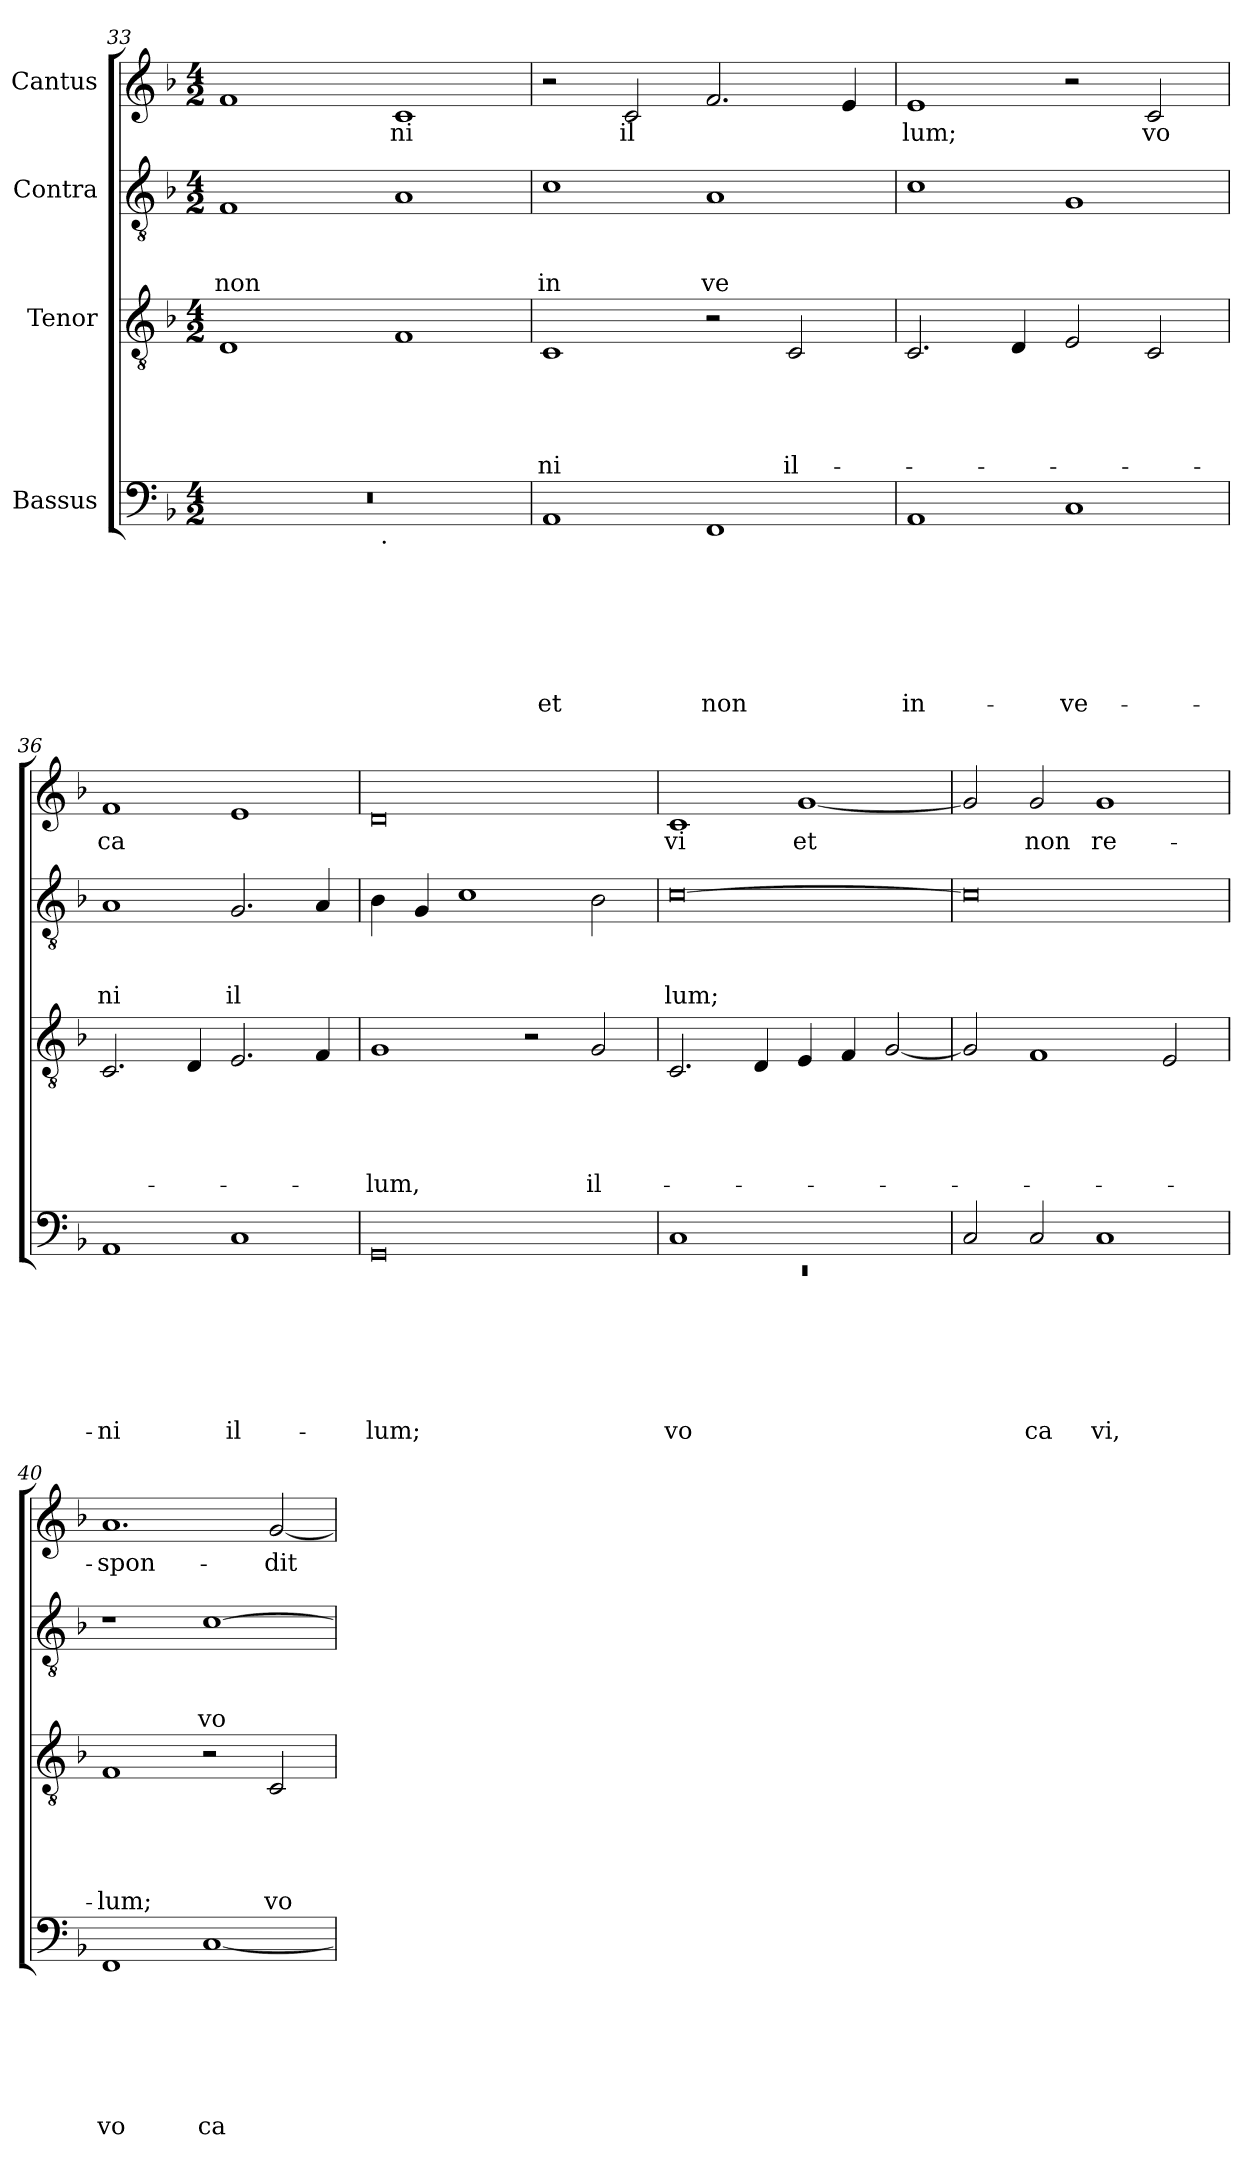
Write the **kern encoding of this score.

**kern	**text	**text	**text	**text	**text	**text	**text	**kern	**text	**text	**text	**text	**text	**kern	**text	**text	**text	**kern	**text
*part4	*part4	*part4	*part4	*part4	*part4	*part4	*part4	*part3	*part3	*part3	*part3	*part3	*part3	*part2	*part2	*part2	*part2	*part1	*part1
*staff4	*staff4	*staff4	*staff4	*staff4	*staff4	*staff4	*staff4	*staff3	*staff3	*staff3	*staff3	*staff3	*staff3	*staff2	*staff2	*staff2	*staff2	*staff1	*staff1
*I"Bassus	*	*	*	*	*	*	*	*I"Tenor	*	*	*	*	*	*I"Contra	*	*	*	*I"Cantus	*
*clefF4	*	*	*	*	*	*	*	*clefGv2	*	*	*	*	*	*clefGv2	*	*	*	*clefG2	*
*k[b-]	*	*	*	*	*	*	*	*k[b-]	*	*	*	*	*	*k[b-]	*	*	*	*k[b-]	*
*F:	*	*	*	*	*	*	*	*F:	*	*	*	*	*	*F:	*	*	*	*F:	*
*M4/2	*	*	*	*	*	*	*	*M4/2	*	*	*	*	*	*M4/2	*	*	*	*M4/2	*
=33	=33	=33	=33	=33	=33	=33	=33	=33	=33	=33	=33	=33	=33	=33	=33	=33	=33	=33	=33
!	!	!	!	!	!	!	!	!	!	!	!	!	!	!	!	!	!LO:LY:b	!	!
*^	*	*	*	*	*	*	*	*	*	*	*	*	*	*	*	*	*	*	*
0r	2ryy	.	.	.	.	.	.	.	1D	.	.	.	.	.	1F	.	.	non	1f	.
.	4...ryy	.	.	.	.	.	.	.	.	.	.	.	.	.	.	.	.	.	.	.
!	!LO:TX:b:t=.	!	!	!	!	!	!	!	!	!	!	!	!	!	!	!	!	!	!	!
.	1ryy	.	.	.	.	.	.	.	.	.	.	.	.	.	.	.	.	.	.	.
!	!	!	!	!	!	!	!	!	!	!	!	!	!	!	!	!	!	!	!	!LO:LY:b
.	.	.	.	.	.	.	.	.	1F	.	.	.	.	.	1A	.	.	.	1c	ni
.	32ryy	.	.	.	.	.	.	.	.	.	.	.	.	.	.	.	.	.	.	.
=34	=34	=34	=34	=34	=34	=34	=34	=34	=34	=34	=34	=34	=34	=34	=34	=34	=34	=34	=34	=34
!	!	!	!	!	!	!	!	!LO:LY:b	!	!	!	!	!	!LO:LY:b	!	!	!	!LO:LY:b	!	!
*v	*v	*	*	*	*	*	*	*	*	*	*	*	*	*	*	*	*	*	*	*
1AA	.	.	.	.	.	.	et	1C	.	.	.	.	-ni	1c	.	.	in	2r	.
!	!	!	!	!	!	!	!	!	!	!	!	!	!	!	!	!	!	!	!LO:LY:b
.	.	.	.	.	.	.	.	.	.	.	.	.	.	.	.	.	.	2c/	il
!	!	!	!	!	!	!	!LO:LY:b	!	!	!	!	!	!	!	!	!	!LO:LY:b	!	!
1FF	.	.	.	.	.	.	non	2r	.	.	.	.	.	1A	.	.	ve	2.f/	.
!	!	!	!	!	!	!	!	!	!	!	!	!	!LO:LY:b	!	!	!	!	!	!
.	.	.	.	.	.	.	.	2C/	.	.	.	.	il-	.	.	.	.	.	.
.	.	.	.	.	.	.	.	.	.	.	.	.	.	.	.	.	.	4e/	.
=35	=35	=35	=35	=35	=35	=35	=35	=35	=35	=35	=35	=35	=35	=35	=35	=35	=35	=35	=35
!	!	!	!	!	!	!	!LO:LY:b	!	!	!	!	!	!	!	!	!	!	!	!LO:LY:b
1AA	.	.	.	.	.	.	in-	2.C/	.	.	.	.	.	1c	.	.	.	1e	lum;
.	.	.	.	.	.	.	.	4D/	.	.	.	.	.	.	.	.	.	.	.
!	!	!	!	!	!	!	!LO:LY:b	!	!	!	!	!	!	!	!	!	!	!	!
1C	.	.	.	.	.	.	-ve-	2E/	.	.	.	.	.	1G	.	.	.	2r	.
!	!	!	!	!	!	!	!	!	!	!	!	!	!	!	!	!	!	!	!LO:LY:b
.	.	.	.	.	.	.	.	2C/	.	.	.	.	.	.	.	.	.	2c/	vo
=36	=36	=36	=36	=36	=36	=36	=36	=36	=36	=36	=36	=36	=36	=36	=36	=36	=36	=36	=36
!	!	!	!	!	!	!	!LO:LY:b	!	!	!	!	!	!	!	!	!	!LO:LY:b	!	!LO:LY:b
1AA	.	.	.	.	.	.	-ni	2.C/	.	.	.	.	.	1A	.	.	ni	1f	ca
.	.	.	.	.	.	.	.	4D/	.	.	.	.	.	.	.	.	.	.	.
!	!	!	!	!	!	!	!LO:LY:b	!	!	!	!	!	!	!	!	!	!LO:LY:b	!	!
1C	.	.	.	.	.	.	il-	2.E/	.	.	.	.	.	2.G/	.	.	il	1e	.
.	.	.	.	.	.	.	.	4F/	.	.	.	.	.	4A/	.	.	.	.	.
!!LO:LB:g=z
=37	=37	=37	=37	=37	=37	=37	=37	=37	=37	=37	=37	=37	=37	=37	=37	=37	=37	=37	=37
!	!	!	!	!	!	!	!LO:LY:b	!	!	!	!	!	!LO:LY:b	!	!	!	!	!	!
0GG	.	.	.	.	.	.	-lum;	1G	.	.	.	.	-lum,	4B-\	.	.	.	0d	.
.	.	.	.	.	.	.	.	.	.	.	.	.	.	4G/	.	.	.	.	.
.	.	.	.	.	.	.	.	.	.	.	.	.	.	1c	.	.	.	.	.
.	.	.	.	.	.	.	.	2r	.	.	.	.	.	.	.	.	.	.	.
!	!	!	!	!	!	!	!	!	!	!	!	!	!LO:LY:b	!	!	!	!	!	!
.	.	.	.	.	.	.	.	2G/	.	.	.	.	il-	2B-\	.	.	.	.	.
=38	=38	=38	=38	=38	=38	=38	=38	=38	=38	=38	=38	=38	=38	=38	=38	=38	=38	=38	=38
*^	*	*	*	*	*	*	*	*	*	*	*	*	*	*	*	*	*	*	*
!	!LO:N:vis=1	!	!	!	!	!	!	!LO:LY:b	!	!	!	!	!	!	!	!	!	!LO:LY:b	!	!LO:LY:b
*	*^	*	*	*	*	*	*	*	*	*	*	*	*	*	*	*	*	*	*	*
0ryy	0rEE	1C	.	.	.	.	.	.	vo	2.C/	.	.	.	.	.	[>0c	.	.	lum;	1c	vi
.	.	.	.	.	.	.	.	.	.	4D/	.	.	.	.	.	.	.	.	.	.	.
!	!	!	!	!	!	!	!	!	!	!	!	!	!	!	!	!	!	!	!	!	!LO:LY:b
.	.	1ryy	.	.	.	.	.	.	.	4E/	.	.	.	.	.	.	.	.	.	[<1g	et
.	.	.	.	.	.	.	.	.	.	4F/	.	.	.	.	.	.	.	.	.	.	.
.	.	.	.	.	.	.	.	.	.	[<2G/	.	.	.	.	.	.	.	.	.	.	.
*v	*v	*v	*	*	*	*	*	*	*	*	*	*	*	*	*	*	*	*	*	*	*
=39	=39	=39	=39	=39	=39	=39	=39	=39	=39	=39	=39	=39	=39	=39	=39	=39	=39	=39	=39
2C/	.	.	.	.	.	.	.	2G/]	.	.	.	.	.	0c]	.	.	.	2g/]	.
!	!	!	!	!	!	!	!LO:LY:b	!	!	!	!	!	!	!	!	!	!	!	!LO:LY:b
2C/	.	.	.	.	.	.	ca	1F	.	.	.	.	.	.	.	.	.	2g/	non
!	!	!	!	!	!	!	!LO:LY:b	!	!	!	!	!	!	!	!	!	!	!	!LO:LY:b
1C	.	.	.	.	.	.	vi,	.	.	.	.	.	.	.	.	.	.	1g	re-
.	.	.	.	.	.	.	.	2E/	.	.	.	.	.	.	.	.	.	.	.
=40	=40	=40	=40	=40	=40	=40	=40	=40	=40	=40	=40	=40	=40	=40	=40	=40	=40	=40	=40
!	!	!	!	!	!	!	!LO:LY:b	!	!	!	!	!	!LO:LY:b	!	!	!	!	!	!LO:LY:b
1FF	.	.	.	.	.	.	vo	1F	.	.	.	.	-lum;	1r	.	.	.	1.a	-spon-
!	!	!	!	!	!	!	!LO:LY:b	!	!	!	!	!	!	!	!	!	!LO:LY:b	!	!
[<1C	.	.	.	.	.	.	ca	2r	.	.	.	.	.	[>1c	.	.	vo-	.	.
!	!	!	!	!	!	!	!	!	!	!	!	!	!LO:LY:b	!	!	!	!	!	!LO:LY:b
.	.	.	.	.	.	.	.	2C/	.	.	.	.	vo-	.	.	.	.	[<2g/	-dit
=	=	=	=	=	=	=	=	=	=	=	=	=	=	=	=	=	=	=	=
*-	*-	*-	*-	*-	*-	*-	*-	*-	*-	*-	*-	*-	*-	*-	*-	*-	*-	*-	*-
